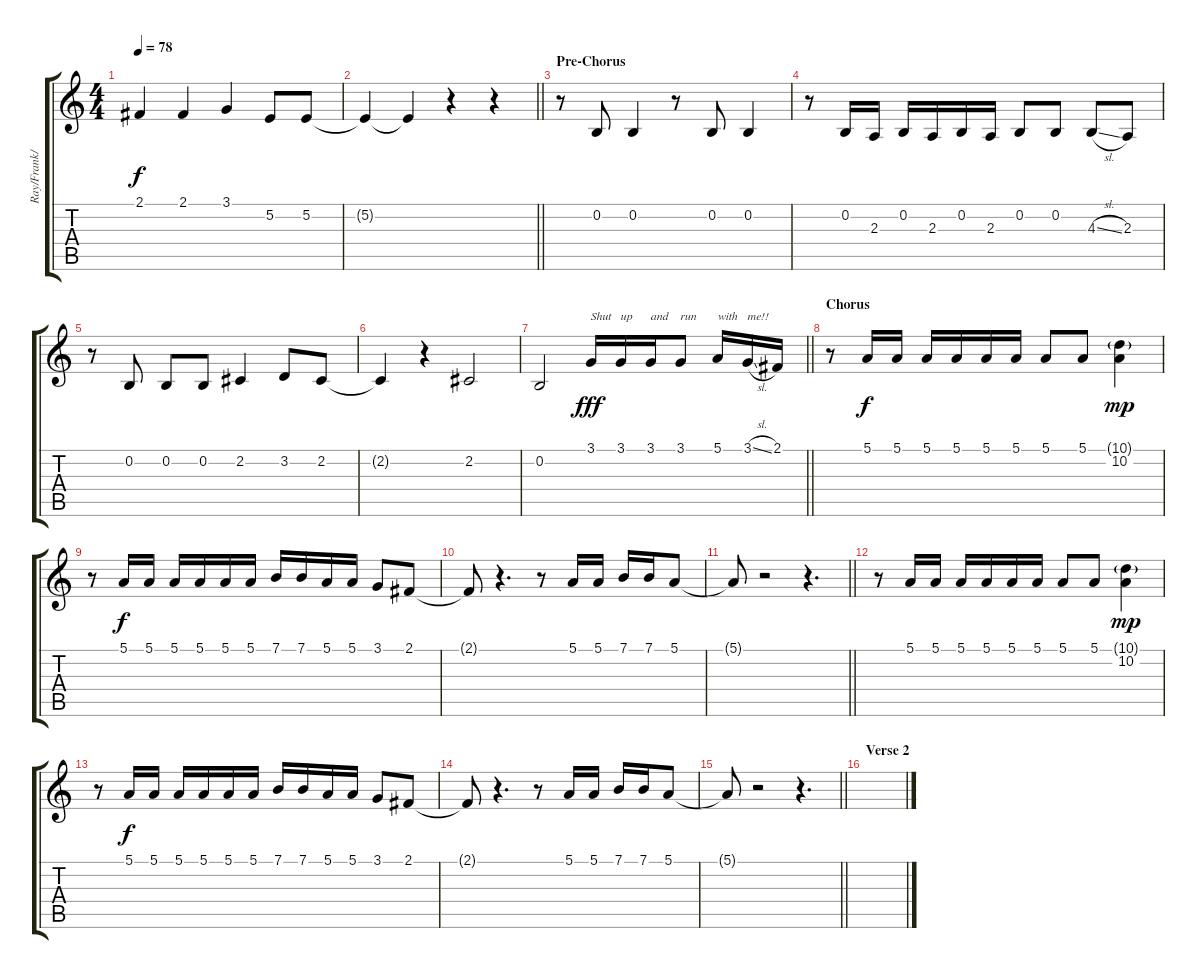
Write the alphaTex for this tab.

\track ("Ray/Frank/James [Backup Vocals]" "Ray/Frank/") {instrument harmonica}
\staff {score tabs}
\tuning (E4 B3 G3 D3 A2 E2) {hide}
\ts (4 4)
\tempo 78
\clef g2
\ks c
2.1.4{dy f} 2.1.4 3.1.4 5.2.8 5.2.8 |
\barLineRight lightlight
5.2{t}.4 5.2{t}.4 r.4 r.4 |
\section ("" "Pre-Chorus")
r.8{volume 14} 0.2.8 0.2.4 r.8 0.2.8 0.2.4 |
r.8 0.2.16 2.3.16 0.2.16 2.3.16 0.2.16 2.3.16 0.2.8 0.2.8 4.3{sl}.8 2.3.8 |
r.8 0.2.8 0.2.8 0.2.8 2.2.4 3.2.8 2.2.8 |
2.2{t}.4 r.4 2.2.2 |
\barLineRight lightlight
0.2.2 3.1.16{txt "Shut" dy fff} 3.1.16{txt "up"} 3.1.16{txt "and "} 3.1.8{txt "run"} 5.1.16{txt "with"} 3.1{sl}.16{txt "me!!"} 2.1.16 |
\section ("" "Chorus")
r.8{volume 14 balance 9} 5.1.16{dy f} 5.1.16 5.1.16 5.1.16 5.1.16 5.1.16 5.1.8 5.1.8 (10.1{g} 10.2).4{dy mp} |
r.8 5.1.16{dy f} 5.1.16 5.1.16 5.1.16 5.1.16 5.1.16 7.1.16 7.1.16 5.1.16 5.1.16 3.1.8 2.1.8 |
2.1{t}.8 r.4{d} r.8 5.1.16 5.1.16 7.1.16 7.1.16 5.1.8 |
\barLineRight lightlight
5.1{t}.8 r.2 r.4{d} |
r.8 5.1.16 5.1.16 5.1.16 5.1.16 5.1.16 5.1.16 5.1.8 5.1.8 (10.1{g} 10.2).4{dy mp} |
r.8 5.1.16{dy f} 5.1.16 5.1.16 5.1.16 5.1.16 5.1.16 7.1.16 7.1.16 5.1.16 5.1.16 3.1.8 2.1.8 |
2.1{t}.8 r.4{d} r.8 5.1.16 5.1.16 7.1.16 7.1.16 5.1.8 |
\barLineRight lightlight
5.1{t}.8 r.2 r.4{d} |
\section ("" "Verse 2")
